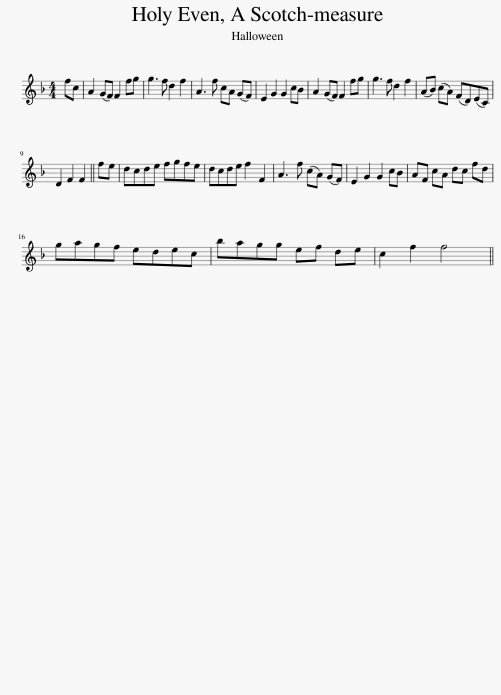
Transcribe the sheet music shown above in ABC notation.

X:1
L:1/8
M:4/4
I:linebreak $
K:F
V:1 treble
V:1
 fc | A2 (GF) F2 fg | g3 f d2 f2 | A3 f cA (GF) | E2 G2 G2 cB | %5
 A2 (GF) F2 fg | g3 f d2 f2 | (AB) (cA) (FD)(EC) |$ D2 F2 F2 || fe | %10
 dcde fgfe | dcde f2 F2 | A3 f (cA) (GF) | E2 G2 G2 cB | AF cA dc fd |$ %15
 gagf edec | bagg ef de | c2 f2 f4 || %18
